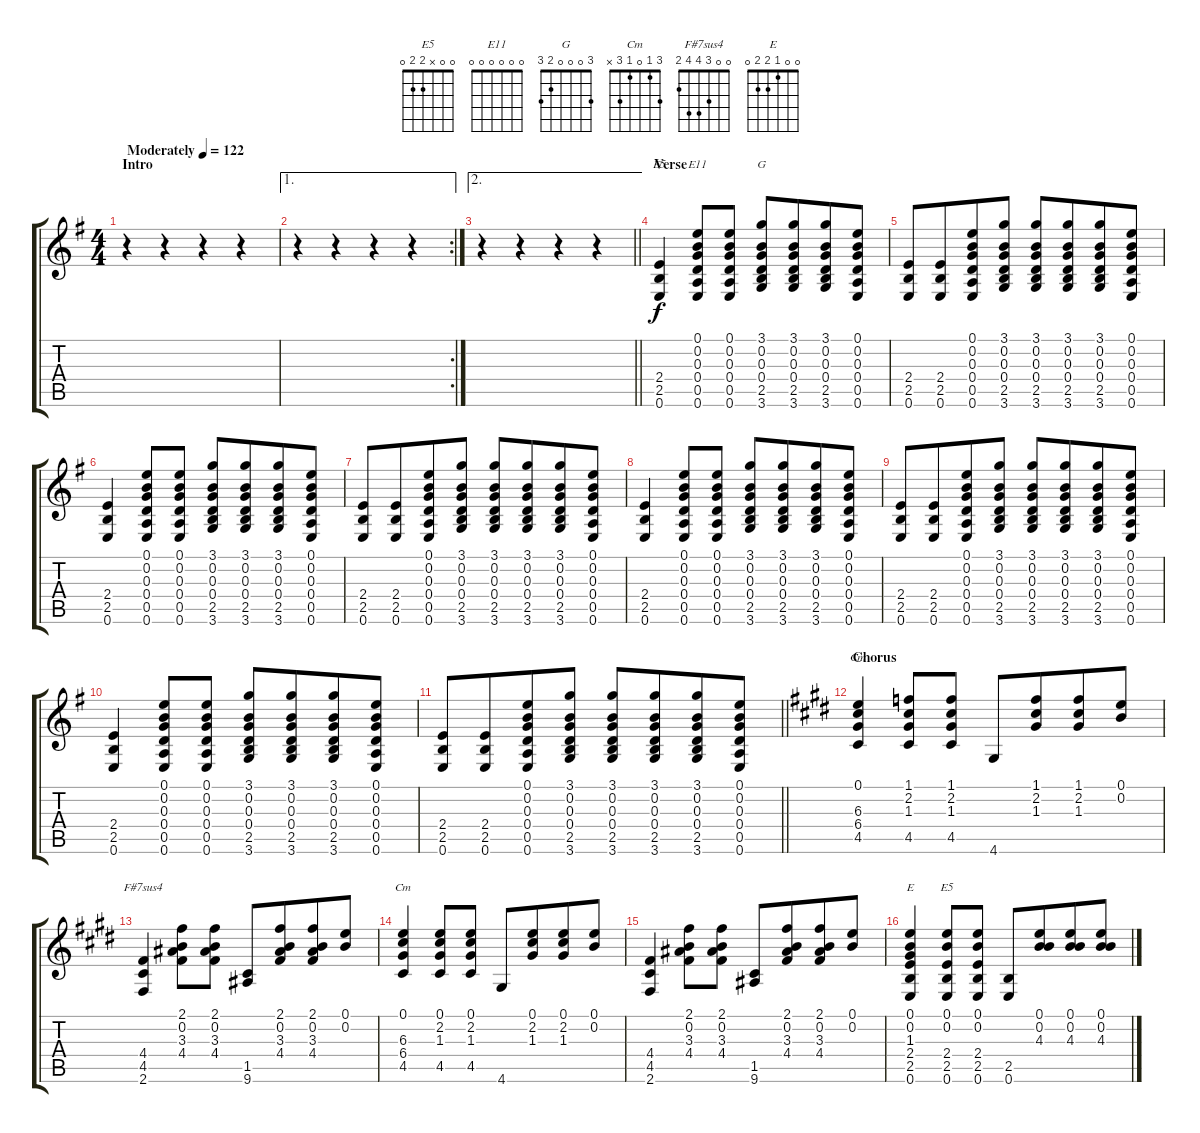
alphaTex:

\track "" {instrument acousticguitarsteel}
\staff {score tabs}
\tuning (E4 B3 G3 D3 A2 E2) {hide}
\chord ("E5" x x x 2 2 0) {barre 2}
\chord ("Е11" 0 0 0 0 0 0)
\chord ("G" 3 0 0 0 2 3)
\chord ("Cm" 3 4 5 5 3 x) {barre 3}
\chord ("F#7sus4" 0 0 3 4 4 2)
\chord ("Cm" 3 1 0 1 3 x)
\chord ("E" 0 0 1 2 2 0)
\chord ("E5" 0 0 x 2 2 0)
\ts (4 4)
\section ("" "Intro")
\tempo (122 "Moderately")
\clef g2
\ks g
r.4{dy f instrument acousticguitarsteel} r.4 r.4 r.4 |
\ae 1
\rc 2
r.4 r.4 r.4 r.4 |
\ae 2
\barLineRight lightlight
r.4 r.4 r.4 r.4 |
\section ("" "Verse")
(2.4 2.5 0.6).4{ch "E5"} (0.1 0.2 0.3 0.4 0.5 0.6).8{ch "Е11"} (0.1 0.2 0.3 0.4 0.5 0.6).8 (3.1 0.2 0.3 0.4 2.5 3.6).8{ch "G"} (3.1 0.2 0.3 0.4 2.5 3.6).8{beam merge} (3.1 0.2 0.3 0.4 2.5 3.6).8 (0.1 0.2 0.3 0.4 0.5 0.6).8 |
(2.4 2.5 0.6).8 (2.4 2.5 0.6).8{beam merge} (0.1 0.2 0.3 0.4 0.5 0.6).8 (3.1 0.2 0.3 0.4 2.5 3.6).8 (3.1 0.2 0.3 0.4 2.5 3.6).8{beam merge} (3.1 0.2 0.3 0.4 2.5 3.6).8{beam merge} (3.1 0.2 0.3 0.4 2.5 3.6).8 (0.1 0.2 0.3 0.4 0.5 0.6).8 |
(2.4 2.5 0.6).4 (0.1 0.2 0.3 0.4 0.5 0.6).8 (0.1 0.2 0.3 0.4 0.5 0.6).8 (3.1 0.2 0.3 0.4 2.5 3.6).8 (3.1 0.2 0.3 0.4 2.5 3.6).8{beam merge} (3.1 0.2 0.3 0.4 2.5 3.6).8 (0.1 0.2 0.3 0.4 0.5 0.6).8 |
(2.4 2.5 0.6).8 (2.4 2.5 0.6).8{beam merge} (0.1 0.2 0.3 0.4 0.5 0.6).8 (3.1 0.2 0.3 0.4 2.5 3.6).8 (3.1 0.2 0.3 0.4 2.5 3.6).8{beam merge} (3.1 0.2 0.3 0.4 2.5 3.6).8{beam merge} (3.1 0.2 0.3 0.4 2.5 3.6).8 (0.1 0.2 0.3 0.4 0.5 0.6).8 |
(2.4 2.5 0.6).4 (0.1 0.2 0.3 0.4 0.5 0.6).8 (0.1 0.2 0.3 0.4 0.5 0.6).8 (3.1 0.2 0.3 0.4 2.5 3.6).8 (3.1 0.2 0.3 0.4 2.5 3.6).8{beam merge} (3.1 0.2 0.3 0.4 2.5 3.6).8 (0.1 0.2 0.3 0.4 0.5 0.6).8 |
(2.4 2.5 0.6).8 (2.4 2.5 0.6).8{beam merge} (0.1 0.2 0.3 0.4 0.5 0.6).8 (3.1 0.2 0.3 0.4 2.5 3.6).8 (3.1 0.2 0.3 0.4 2.5 3.6).8{beam merge} (3.1 0.2 0.3 0.4 2.5 3.6).8{beam merge} (3.1 0.2 0.3 0.4 2.5 3.6).8 (0.1 0.2 0.3 0.4 0.5 0.6).8 |
(2.4 2.5 0.6).4 (0.1 0.2 0.3 0.4 0.5 0.6).8 (0.1 0.2 0.3 0.4 0.5 0.6).8 (3.1 0.2 0.3 0.4 2.5 3.6).8 (3.1 0.2 0.3 0.4 2.5 3.6).8{beam merge} (3.1 0.2 0.3 0.4 2.5 3.6).8 (0.1 0.2 0.3 0.4 0.5 0.6).8 |
\barLineRight lightlight
(2.4 2.5 0.6).8 (2.4 2.5 0.6).8{beam merge} (0.1 0.2 0.3 0.4 0.5 0.6).8 (3.1 0.2 0.3 0.4 2.5 3.6).8 (3.1 0.2 0.3 0.4 2.5 3.6).8{beam merge} (3.1 0.2 0.3 0.4 2.5 3.6).8{beam merge} (3.1 0.2 0.3 0.4 2.5 3.6).8 (0.1 0.2 0.3 0.4 0.5 0.6).8 |
\section ("" "Chorus")
\ks c#minor
(0.1 6.3 6.4 4.5).4{ch "Cm"} (1.1 2.2 1.3 4.5).8 (1.1 2.2 1.3 4.5).8 4.6.8 (1.1 2.2 1.3).8{beam merge} (1.1 2.2 1.3).8 (0.1 0.2).8 |
(4.4 4.5 2.6).4{ch "F#7sus4"} (2.1 0.2 3.3 4.4).8 (2.1 0.2 3.3 4.4).8 (1.5 9.6).8{beam Up beam merge} (2.1 0.2 3.3 4.4).8{beam Up beam merge} (2.1 0.2 3.3 4.4).8{beam Up beam merge} (0.1 0.2).8{beam Up} |
(0.1 6.3 6.4 4.5).4{ch "Cm"} (0.1 2.2 1.3 4.5).8 (0.1 2.2 1.3 4.5).8 4.6.8 (0.1 2.2 1.3).8{beam merge} (0.1 2.2 1.3).8 (0.1 0.2).8 |
(4.4 4.5 2.6).4 (2.1 0.2 3.3 4.4).8 (2.1 0.2 3.3 4.4).8 (1.5 9.6).8{beam Up beam merge} (2.1 0.2 3.3 4.4).8{beam Up beam merge} (2.1 0.2 3.3 4.4).8{beam Up beam merge} (0.1 0.2).8{beam Up} |
(0.1 0.2 1.3 2.4 2.5 0.6).4{ch "E"} (0.1 0.2 2.4 2.5 0.6).8{ch "E5"} (0.1 0.2 2.4 2.5 0.6).8 (2.5 0.6).8 (0.1 0.2 4.3).8{beam merge} (0.1 0.2 4.3).8{beam merge} (0.1 0.2 4.3).8
